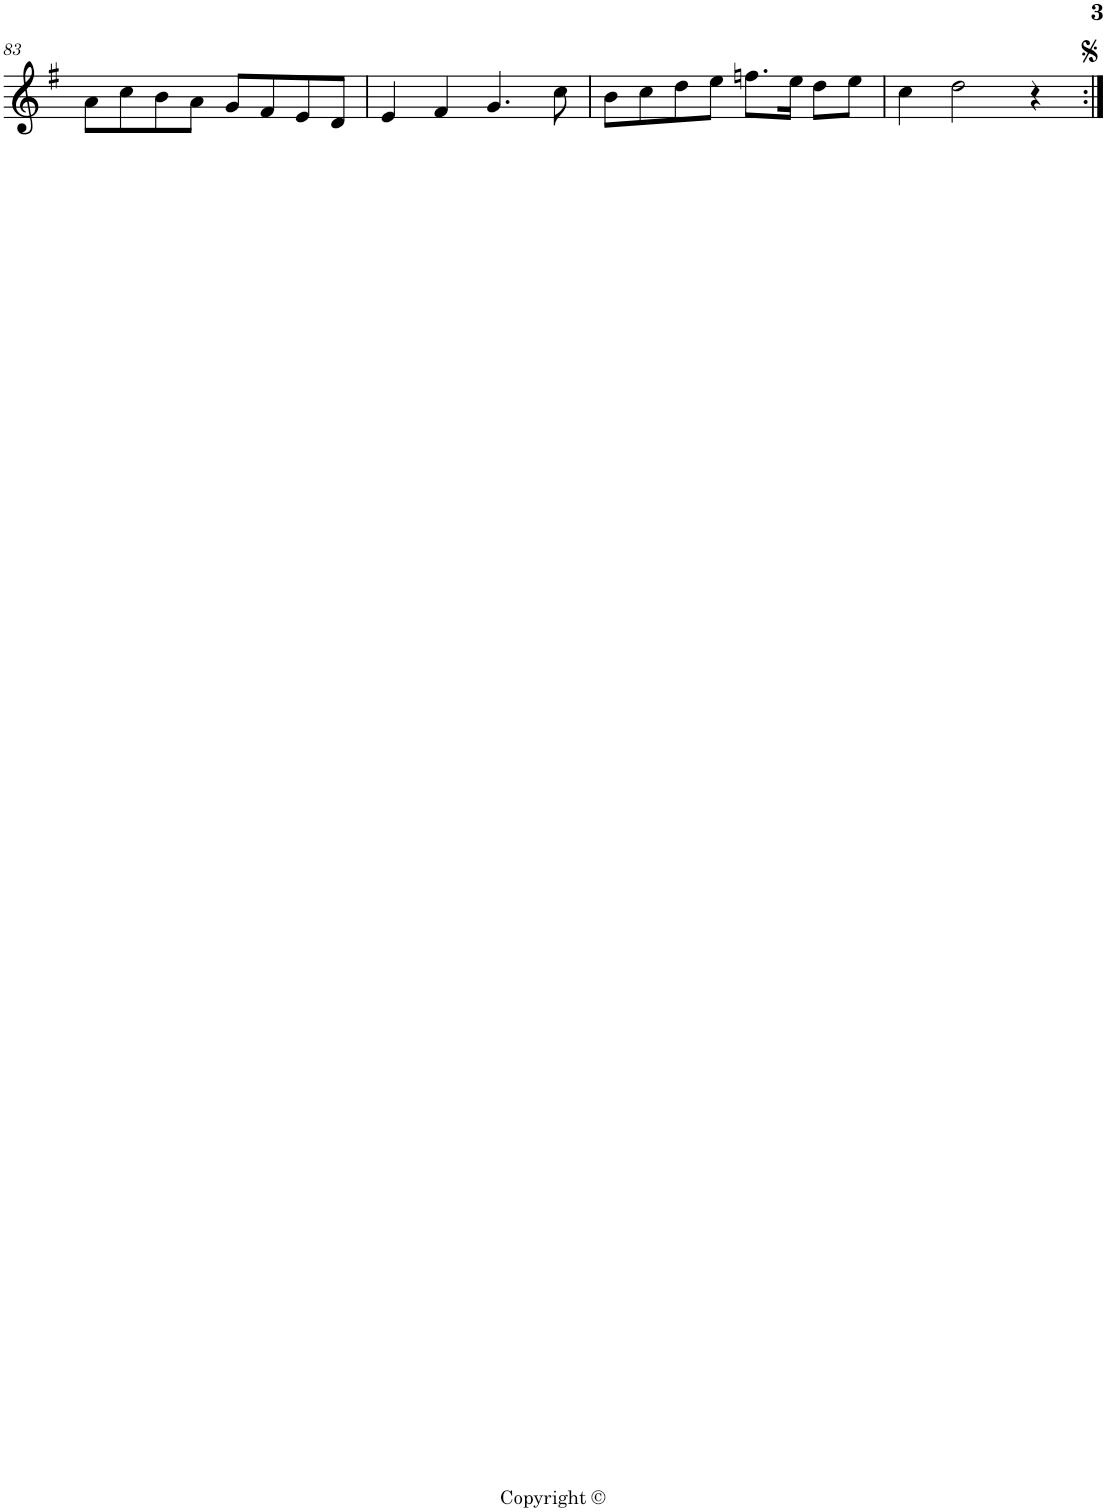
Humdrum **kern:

**kern
*part1
*staff1
*I"Piano
*I'Pno
!!LO:PB:g=z
*clefG2
*k[f#]
*G:
*M4/4
*met(c)
=83
8a\L
8cc\
8b\
8a\J
8g/L
8f#/
8e/
8d/J
=84
4e/
4f#/
4.g/
8cc\
=85
8b\L
8cc\
8dd\
8ee\J
8.ffn\L
16ee\Jk
8dd\L
8ee\J
=86
4cc\
2dd\
4r
=:|!
*-
